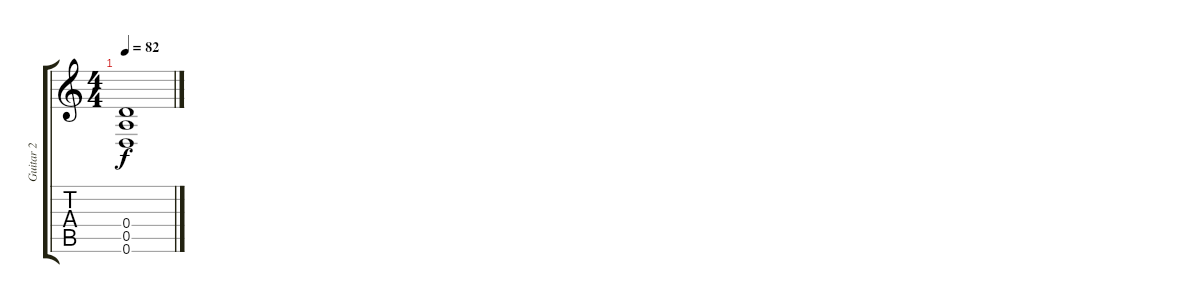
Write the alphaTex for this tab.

\track ("Guitar 2" "Guitar 2") {instrument distortionguitar}
\staff {score tabs}
\tuning (E4 B3 G3 D3 A2 D2) {hide}
\ts (4 4)
\tempo 82
\clef g2
\ks c
(0.4{t} 0.5{t} 0.6{t}).1{dy f}
